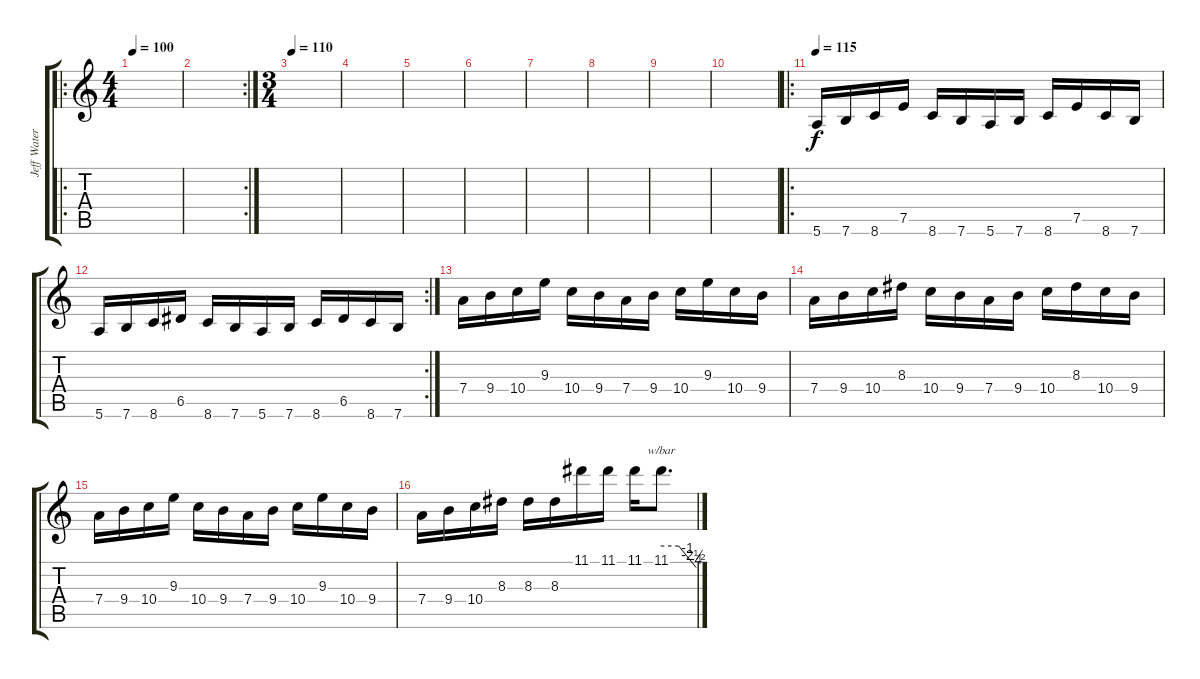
\track ("Jeff Waters" "Jeff Water") {instrument distortionguitar}
\staff {score tabs}
\tuning (E4 B3 G3 D3 A2 E2) {hide}
\ro
\ts (4 4)
\tempo 100
\tempo 110
\tempo 100
\clef g2
\ks c
|
\rc 2
|
\ts (3 4)
\tempo 110
|
|
|
|
|
|
|
|
\ro
\tempo 115
5.6.16 7.6.16 8.6.16 7.5.16 8.6.16 7.6.16 5.6.16 7.6.16 8.6.16 7.5.16 8.6.16 7.6.16 |
\rc 2
5.6.16 7.6.16 8.6.16 6.5.16 8.6.16 7.6.16 5.6.16 7.6.16 8.6.16 6.5.16 8.6.16 7.6.16 |
7.4.16 9.4.16 10.4.16 9.3.16 10.4.16 9.4.16 7.4.16 9.4.16 10.4.16 9.3.16 10.4.16 9.4.16 |
7.4.16 9.4.16 10.4.16 8.3.16 10.4.16 9.4.16 7.4.16 9.4.16 10.4.16 8.3.16 10.4.16 9.4.16 |
7.4.16 9.4.16 10.4.16 9.3.16 10.4.16 9.4.16 7.4.16 9.4.16 10.4.16 9.3.16 10.4.16 9.4.16 |
7.4.16 9.4.16 10.4.16 8.3.16 8.3.16 8.3.16 11.1.16 11.1.16 11.1.16 11.1.8{d tbe (custom default 0 0 30 0 45 -4 55 -10 60 -16)}
